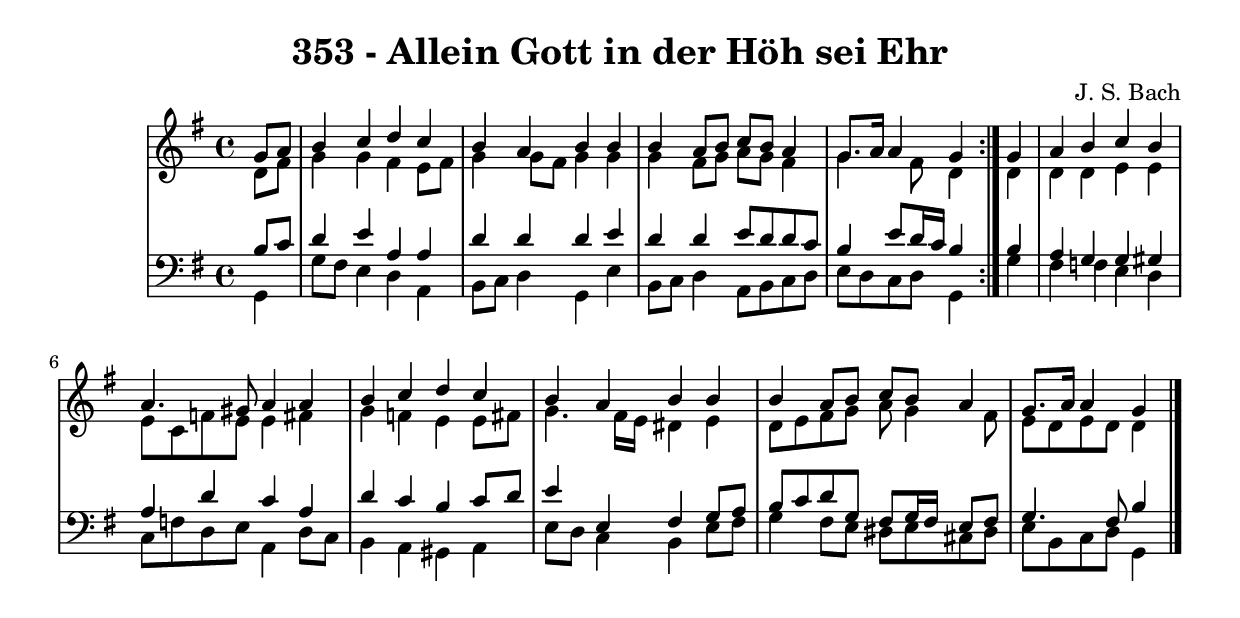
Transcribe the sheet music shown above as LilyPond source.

\version "2.10.33"

\header {
  title = "353 - Allein Gott in der Höh sei Ehr"
  composer = "J. S. Bach"
}


global = {
  \time 4/4
  \key g \major
}


soprano = \relative c'' {
  \repeat volta 2 {
    \partial 4 g8  a8 
    b4 c4 d4 c4 
    b4 a4 b4 b4 
    b4 a8 b8 c8 b8 a4 
    g8. a16 a4 g4 } g4 
  a4 b4 c4 b4   %5
  a4. gis8 a4 a4 
  b4 c4 d4 c4 
  b4 a4 b4 b4 
  b4 a8 b8 c8 b8 a4 
  g8. a16 a4 g4   %10
  
}

alto = \relative c' {
  \repeat volta 2 {
    \partial 4 d8  fis8 
    g4 g4 fis4 e8 fis8 
    g4 g8 fis8 g4 g4 
    g4 fis8 g8 a8 g8 fis4 
    g4. fis8 d4 } d4 
  d4 d4 e4 e4   %5
  e8 c8 f8 e8 e4 fis4 
  g4 f4 e4 e8 fis8 
  g4. fis16 e16 dis4 e4 
  d8 e8 fis8 g8 a8 g4 fis8 
  e8 d8 e8 d8 d4   %10
  
}

tenor = \relative c' {
  \repeat volta 2 {
    \partial 4 b8  c8 
    d4 e4 a,4 a4 
    d4 d4 d4 e4 
    d4 d4 e8 d8 d8 c8 
    b4 e8 d16 c16 b4 } b4 
  a4 g4 g4 gis4   %5
  a4 d4 c4 a4 
  d4 c4 b4 c8 d8 
  e4 e,4 fis4 g8 a8 
  b8 c8 d8 g,8 fis8 g16 fis16 e8 fis8 
  g4. fis8 b4   %10
  
}

baixo = \relative c {
  \repeat volta 2 {
    \partial 4 g4 
    g'8 fis8 e4 d4 a4 
    b8 c8 d4 g,4 e'4 
    b8 c8 d4 a8 b8 c8 d8 
    e8 d8 c8 d8 g,4 } g'4 
  fis4 f4 e4 d4   %5
  c8 f8 d8 e8 a,4 d8 c8 
  b4 a4 gis4 a4 
  e'8 d8 c4 b4 e8 fis8 
  g4 fis8 e8 dis8 e8 cis8 dis8 
  e8 b8 c8 d8 g,4   %10
  
}

\score {
  <<
    \new StaffGroup <<
      \override StaffGroup.SystemStartBracket #'style = #'line 
      \new Staff {
        <<
          \global
          \new Voice = "soprano" { \voiceOne \soprano }
          \new Voice = "alto" { \voiceTwo \alto }
        >>
      }
      \new Staff {
        <<
          \global
          \clef "bass"
          \new Voice = "tenor" {\voiceOne \tenor }
          \new Voice = "baixo" { \voiceTwo \baixo \bar "|."}
        >>
      }
    >>
  >>
  \layout {}
  \midi {}
}